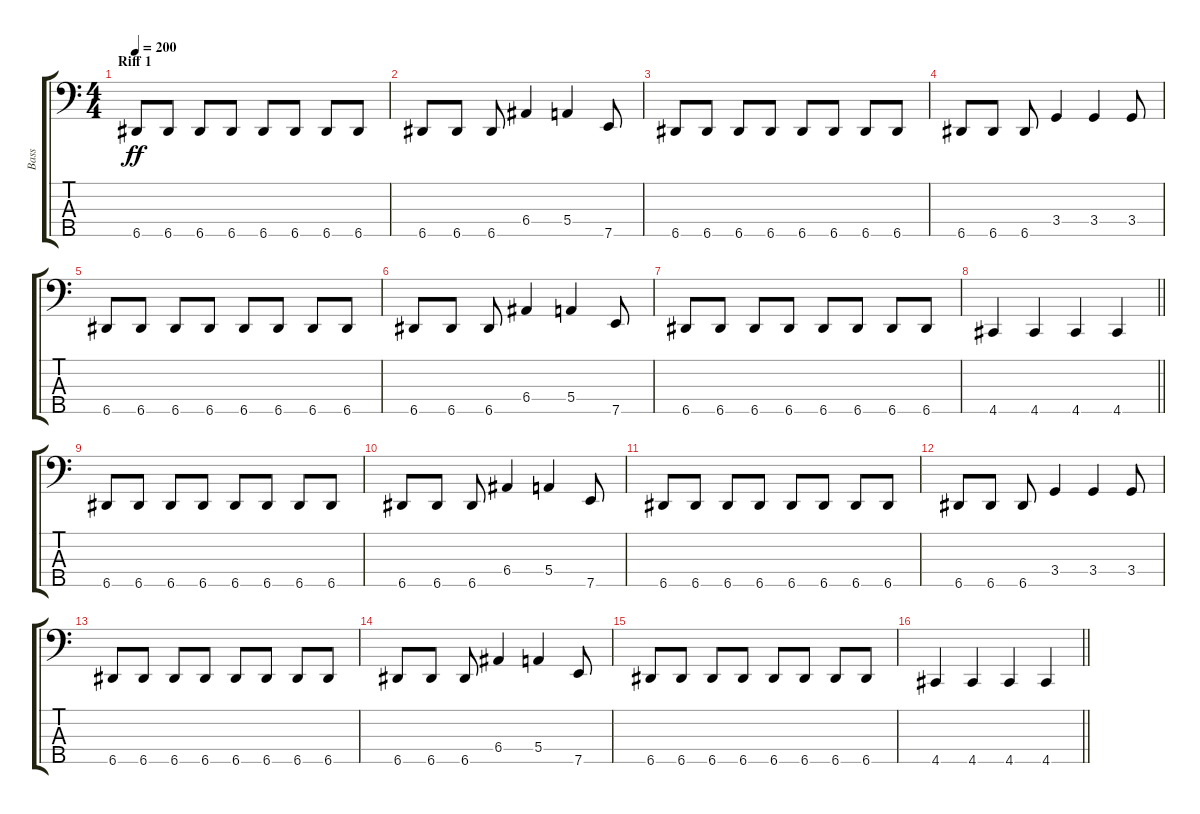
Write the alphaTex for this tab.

\track ("Bass" "Bass") {instrument electricbasspick}
\staff {score tabs}
\tuning (G2 D2 A1 E1 A0) {hide}
\ts (4 4)
\section ("" "Riff 1")
\tempo 200
\clef f4
\ks c
6.5.8{dy ff} 6.5.8 6.5.8 6.5.8 6.5.8 6.5.8 6.5.8 6.5.8 |
6.5.8 6.5.8 6.5.8 6.4.4 5.4.4 7.5.8 |
6.5.8 6.5.8 6.5.8 6.5.8 6.5.8 6.5.8 6.5.8 6.5.8 |
6.5.8 6.5.8 6.5.8 3.4.4 3.4.4 3.4.8 |
6.5.8 6.5.8 6.5.8 6.5.8 6.5.8 6.5.8 6.5.8 6.5.8 |
6.5.8 6.5.8 6.5.8 6.4.4 5.4.4 7.5.8 |
6.5.8 6.5.8 6.5.8 6.5.8 6.5.8 6.5.8 6.5.8 6.5.8 |
\barLineRight lightlight
4.5.4 4.5.4 4.5.4 4.5.4 |
6.5.8 6.5.8 6.5.8 6.5.8 6.5.8 6.5.8 6.5.8 6.5.8 |
6.5.8 6.5.8 6.5.8 6.4.4 5.4.4 7.5.8 |
6.5.8 6.5.8 6.5.8 6.5.8 6.5.8 6.5.8 6.5.8 6.5.8 |
6.5.8 6.5.8 6.5.8 3.4.4 3.4.4 3.4.8 |
6.5.8 6.5.8 6.5.8 6.5.8 6.5.8 6.5.8 6.5.8 6.5.8 |
6.5.8 6.5.8 6.5.8 6.4.4 5.4.4 7.5.8 |
6.5.8 6.5.8 6.5.8 6.5.8 6.5.8 6.5.8 6.5.8 6.5.8 |
\barLineRight lightlight
4.5.4 4.5.4 4.5.4 4.5.4
